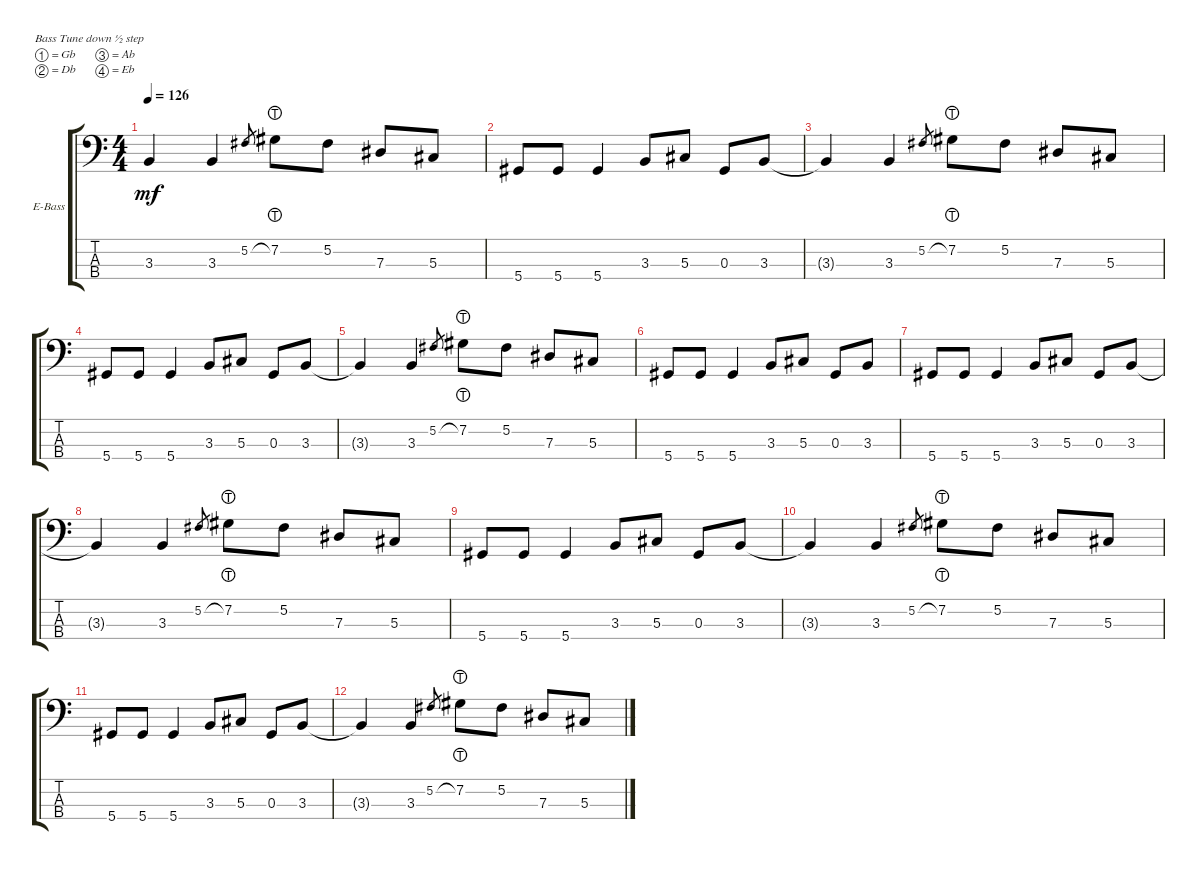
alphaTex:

\defaultSystemsLayout 4
\bracketExtendMode groupsimilarinstruments
\firstSystemTrackNameOrientation horizontal
\otherSystemsTrackNameOrientation horizontal
\track ("GENE SIMMONS" "E-Bass") {instrument electricbassfinger}
\staff {score tabs}
\tuning (Gb2 Db2 Ab1 Eb1)
\ts (4 4)
\tempo 126
\clef f4
\ks c
3.3{t}.4{dy mf} 3.3.4 5.2.8{gr} 7.2{lht}.8 5.2.8 7.3.8 5.3.8 |
5.4.8 5.4.8 5.4.4 3.3.8 5.3.8 0.3.8 3.3.8 |
3.3{t}.4 3.3.4 5.2.8{gr} 7.2{lht}.8 5.2.8 7.3.8 5.3.8 |
5.4.8 5.4.8 5.4.4 3.3.8 5.3.8 0.3.8 3.3.8 |
3.3{t}.4 3.3.4 5.2.8{gr} 7.2{lht}.8 5.2.8 7.3.8 5.3.8 |
5.4.8 5.4.8 5.4.4 3.3.8 5.3.8 0.3.8 3.3.8 |
5.4.8 5.4.8 5.4.4 3.3.8 5.3.8 0.3.8 3.3.8 |
3.3{t}.4 3.3.4 5.2.8{gr} 7.2{lht}.8 5.2.8 7.3.8 5.3.8 |
5.4.8 5.4.8 5.4.4 3.3.8 5.3.8 0.3.8 3.3.8 |
3.3{t}.4 3.3.4 5.2.8{gr} 7.2{lht}.8 5.2.8 7.3.8 5.3.8 |
5.4.8 5.4.8 5.4.4 3.3.8 5.3.8 0.3.8 3.3.8 |
3.3{t}.4 3.3.4 5.2.8{gr} 7.2{lht}.8 5.2.8 7.3.8 5.3.8
